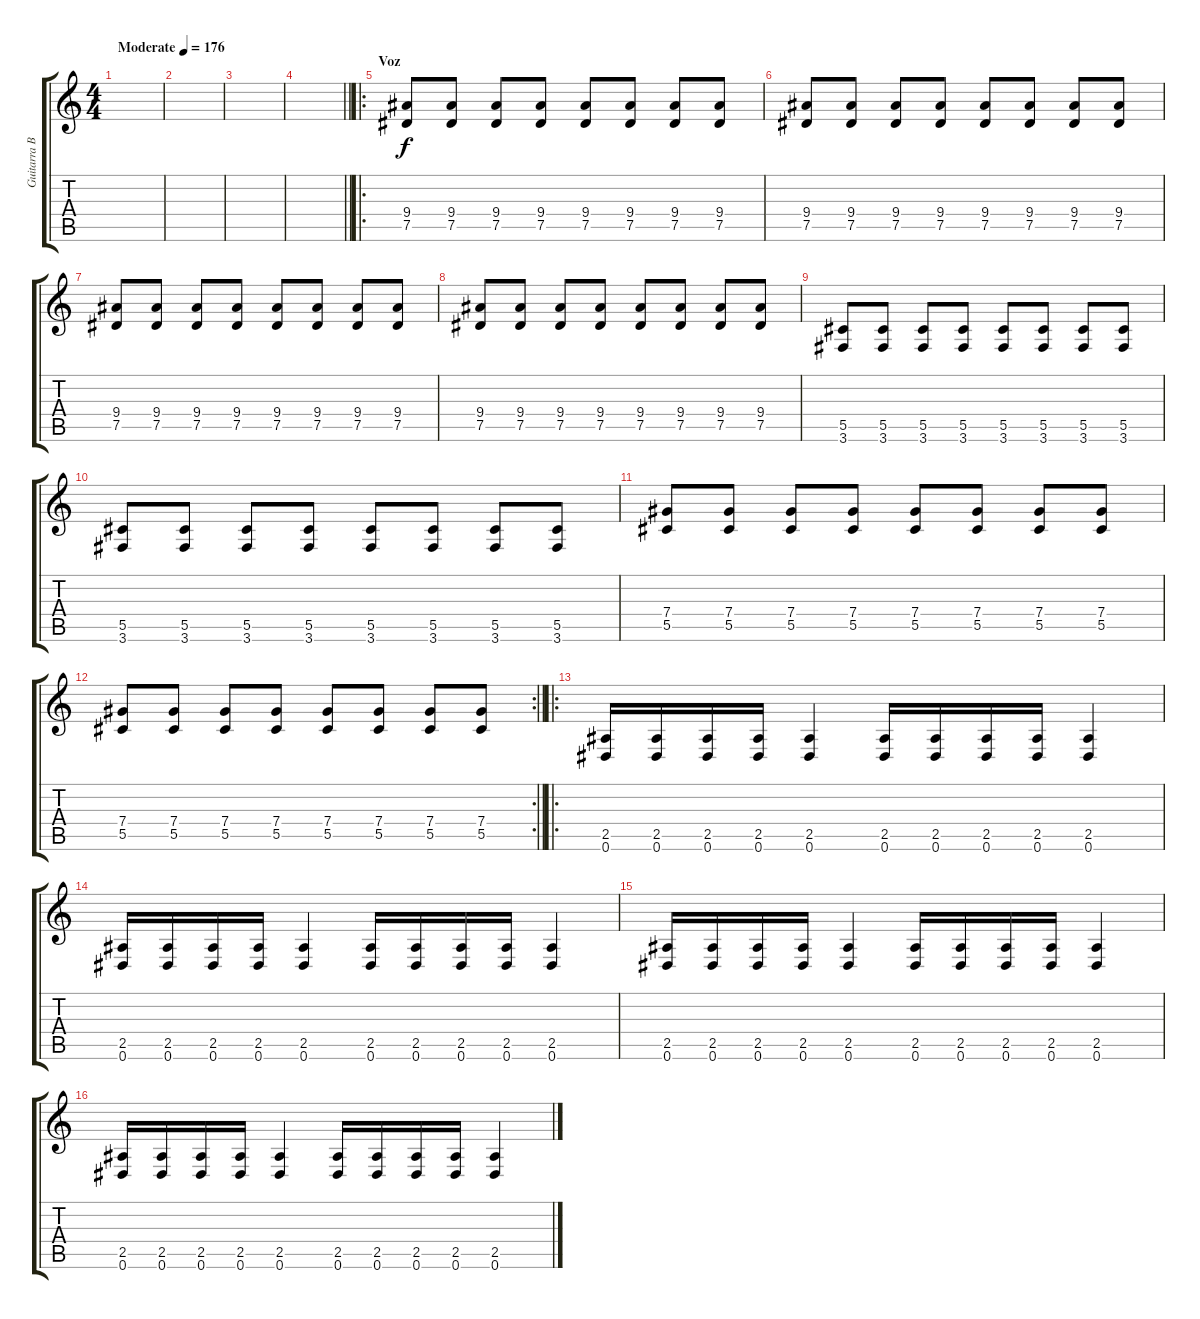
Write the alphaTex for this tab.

\track ("Guitarra Base" "Guitarra B") {instrument electricguitarjazz}
\staff {score tabs}
\tuning (Eb4 Bb3 Gb3 Db3 Ab2 Eb2) {hide}
\ts (4 4)
\tempo (176 "Moderate")
\clef g2
\ks c
|
|
|
\barLineRight lightlight
|
\ro
\section ("" "Voz")
(9.4 7.5).8 (9.4 7.5).8 (9.4 7.5).8 (9.4 7.5).8 (9.4 7.5).8 (9.4 7.5).8 (9.4 7.5).8 (9.4 7.5).8 |
(9.4 7.5).8 (9.4 7.5).8 (9.4 7.5).8 (9.4 7.5).8 (9.4 7.5).8 (9.4 7.5).8 (9.4 7.5).8 (9.4 7.5).8 |
(9.4 7.5).8 (9.4 7.5).8 (9.4 7.5).8 (9.4 7.5).8 (9.4 7.5).8 (9.4 7.5).8 (9.4 7.5).8 (9.4 7.5).8 |
(9.4 7.5).8 (9.4 7.5).8 (9.4 7.5).8 (9.4 7.5).8 (9.4 7.5).8 (9.4 7.5).8 (9.4 7.5).8 (9.4 7.5).8 |
(5.5 3.6).8 (5.5 3.6).8 (5.5 3.6).8 (5.5 3.6).8 (5.5 3.6).8 (5.5 3.6).8 (5.5 3.6).8 (5.5 3.6).8 |
(5.5 3.6).8 (5.5 3.6).8 (5.5 3.6).8 (5.5 3.6).8 (5.5 3.6).8 (5.5 3.6).8 (5.5 3.6).8 (5.5 3.6).8 |
(7.4 5.5).8 (7.4 5.5).8 (7.4 5.5).8 (7.4 5.5).8 (7.4 5.5).8 (7.4 5.5).8 (7.4 5.5).8 (7.4 5.5).8 |
\rc 2
\barLineRight lightlight
(7.4 5.5).8 (7.4 5.5).8 (7.4 5.5).8 (7.4 5.5).8 (7.4 5.5).8 (7.4 5.5).8 (7.4 5.5).8 (7.4 5.5).8 |
\ro
(2.5 0.6).16{instrument distortionguitar} (2.5 0.6).16 (2.5 0.6).16 (2.5 0.6).16 (2.5 0.6).4 (2.5 0.6).16 (2.5 0.6).16 (2.5 0.6).16 (2.5 0.6).16 (2.5 0.6).4 |
(2.5 0.6).16 (2.5 0.6).16 (2.5 0.6).16 (2.5 0.6).16 (2.5 0.6).4 (2.5 0.6).16 (2.5 0.6).16 (2.5 0.6).16 (2.5 0.6).16 (2.5 0.6).4 |
(2.5 0.6).16 (2.5 0.6).16 (2.5 0.6).16 (2.5 0.6).16 (2.5 0.6).4 (2.5 0.6).16 (2.5 0.6).16 (2.5 0.6).16 (2.5 0.6).16 (2.5 0.6).4 |
(2.5 0.6).16 (2.5 0.6).16 (2.5 0.6).16 (2.5 0.6).16 (2.5 0.6).4 (2.5 0.6).16 (2.5 0.6).16 (2.5 0.6).16 (2.5 0.6).16 (2.5 0.6).4
